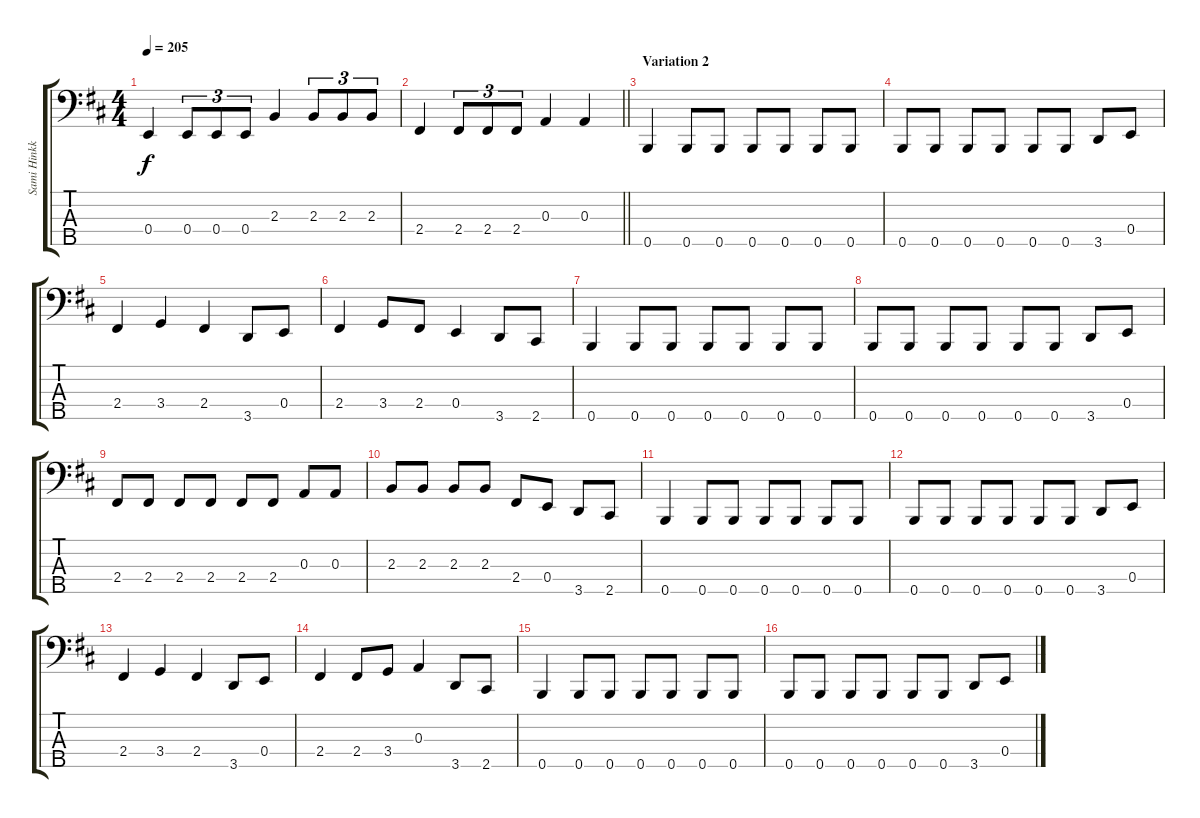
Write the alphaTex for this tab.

\track ("Sami Hinkka" "Sami Hinkk") {instrument electricbassfinger}
\staff {score tabs}
\tuning (G2 D2 A1 E1 B0) {hide}
\ts (4 4)
\tempo 205
\clef f4
\ks bminor
0.4.4{dy f} 0.4.8{tu (3 2)} 0.4.8{tu (3 2)} 0.4.8{tu (3 2)} 2.3.4 2.3.8{tu (3 2)} 2.3.8{tu (3 2)} 2.3.8{tu (3 2)} |
\barLineRight lightlight
2.4.4 2.4.8{tu (3 2)} 2.4.8{tu (3 2)} 2.4.8{tu (3 2)} 0.3.4 0.3.4 |
\section ("" "Variation 2")
0.5.4 0.5.8 0.5.8 0.5.8 0.5.8 0.5.8 0.5.8 |
0.5.8 0.5.8 0.5.8 0.5.8 0.5.8 0.5.8 3.5.8 0.4.8 |
2.4.4 3.4.4 2.4.4 3.5.8 0.4.8 |
2.4.4 3.4.8 2.4.8 0.4.4 3.5.8 2.5.8 |
0.5.4 0.5.8 0.5.8 0.5.8 0.5.8 0.5.8 0.5.8 |
0.5.8 0.5.8 0.5.8 0.5.8 0.5.8 0.5.8 3.5.8 0.4.8 |
2.4.8 2.4.8 2.4.8 2.4.8 2.4.8 2.4.8 0.3.8 0.3.8 |
2.3.8 2.3.8 2.3.8 2.3.8 2.4.8 0.4.8 3.5.8 2.5.8 |
0.5.4 0.5.8 0.5.8 0.5.8 0.5.8 0.5.8 0.5.8 |
0.5.8 0.5.8 0.5.8 0.5.8 0.5.8 0.5.8 3.5.8 0.4.8 |
2.4.4 3.4.4 2.4.4 3.5.8 0.4.8 |
2.4.4 2.4.8 3.4.8 0.3.4 3.5.8 2.5.8 |
0.5.4 0.5.8 0.5.8 0.5.8 0.5.8 0.5.8 0.5.8 |
0.5.8 0.5.8 0.5.8 0.5.8 0.5.8 0.5.8 3.5.8 0.4.8
